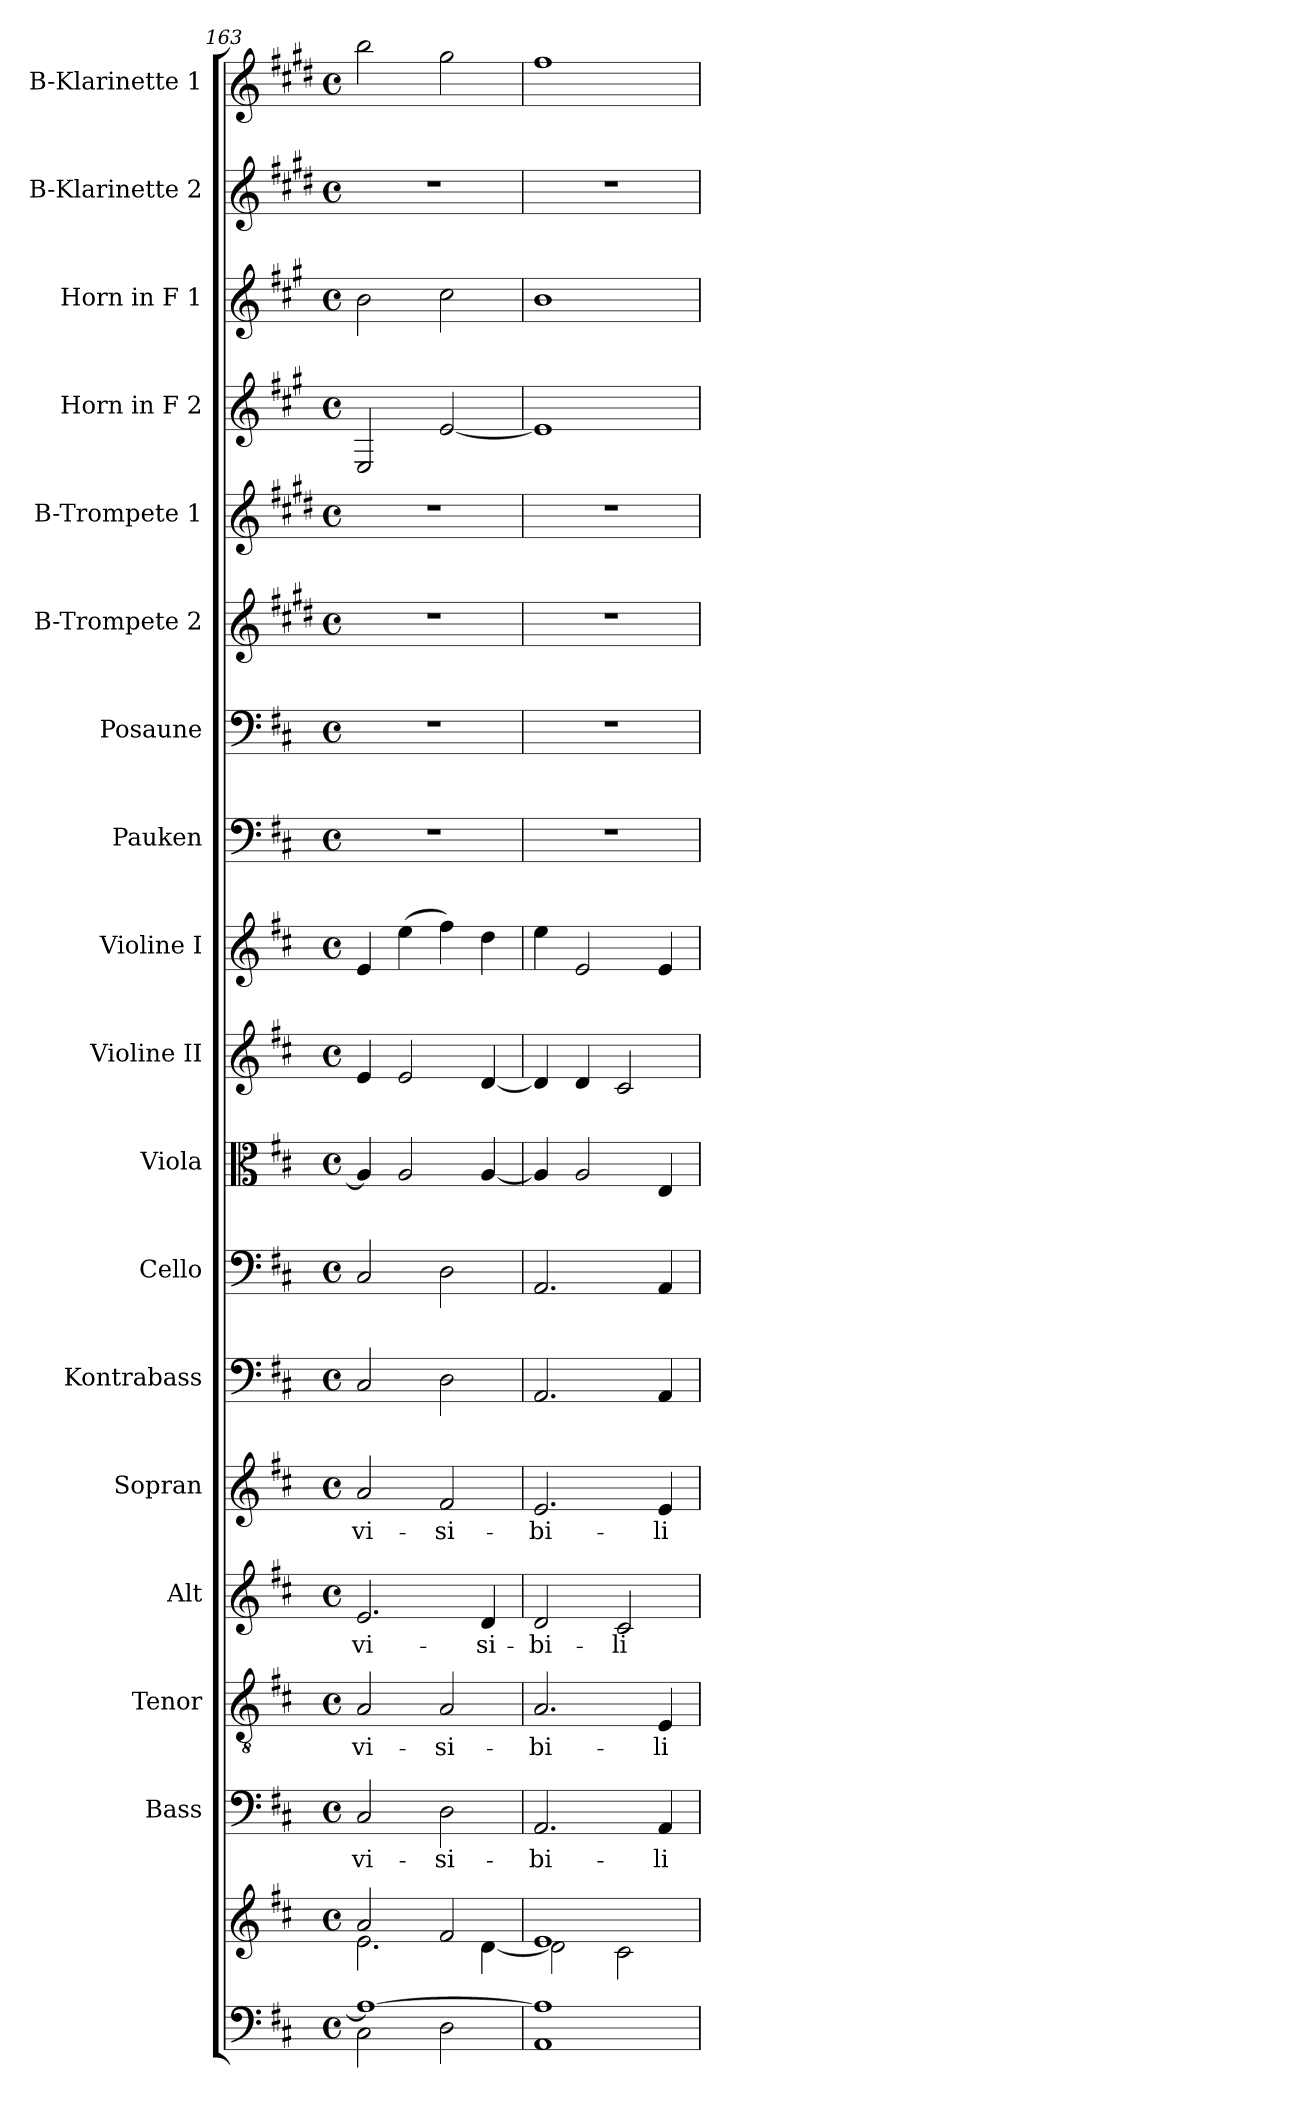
**kern	**kern	**kern	**text	**kern	**text	**kern	**text	**kern	**text	**kern	**kern	**kern	**kern	**kern	**kern	**kern	**kern	**kern	**kern	**kern	**kern	**kern
*part18	*part18	*part17	*part17	*part16	*part16	*part15	*part15	*part14	*part14	*part13	*part12	*part11	*part10	*part9	*part8	*part7	*part6	*part5	*part4	*part3	*part2	*part1
*staff19	*staff18	*staff17	*staff17	*staff16	*staff16	*staff15	*staff15	*staff14	*staff14	*staff13	*staff12	*staff11	*staff10	*staff9	*staff8	*staff7	*staff6	*staff5	*staff4	*staff3	*staff2	*staff1
*	*	*I"Bass	*	*I"Tenor	*	*I"Alt	*	*I"Sopran	*	*I"Kontrabass	*I"Cello	*I"Viola	*I"Violine II	*I"Violine I	*I"Pauken	*I"Posaune	*I"B-Trompete 2	*I"B-Trompete 1	*I"Horn in F 2	*I"Horn in F 1	*I"B-Klarinette 2	*I"B-Klarinette 1
*	*	*I'B.	*	*I'T.	*	*I'A.	*	*I'S.	*	*I'Kb.	*	*I'Vla.	*I'Vl. II	*I'Vl. I	*I'Pk.	*I'Pos.	*I'B Trp. 2	*I'B Trp. 1	*	*	*I'B Kl. 2	*I'B Kl. 1
*clefF4	*clefG2	*clefF4	*	*clefGv2	*	*clefG2	*	*clefG2	*	*clefF4	*clefF4	*clefC3	*clefG2	*clefG2	*clefF4	*clefF4	*clefG2	*clefG2	*clefG2	*clefG2	*clefG2	*clefG2
*	*	*	*	*	*	*	*	*	*	*ITrd7c12	*	*	*	*	*	*	*ITrd1c2	*ITrd1c2	*ITrd4c7	*ITrd4c7	*ITrd1c2	*ITrd1c2
*k[f#c#]	*k[f#c#]	*k[f#c#]	*	*k[f#c#]	*	*k[f#c#]	*	*k[f#c#]	*	*k[f#c#]	*k[f#c#]	*k[f#c#]	*k[f#c#]	*k[f#c#]	*k[f#c#]	*k[f#c#]	*k[f#c#]	*k[f#c#]	*k[f#c#]	*k[f#c#]	*k[f#c#]	*k[f#c#]
*D:	*D:	*D:	*	*D:	*	*D:	*	*D:	*	*D:	*D:	*D:	*D:	*D:	*D:	*D:	*D:	*D:	*D:	*D:	*D:	*D:
*M4/4	*M4/4	*M4/4	*	*M4/4	*	*M4/4	*	*M4/4	*	*M4/4	*M4/4	*M4/4	*M4/4	*M4/4	*M4/4	*M4/4	*M4/4	*M4/4	*M4/4	*M4/4	*M4/4	*M4/4
*met(c)	*met(c)	*met(c)	*	*met(c)	*	*met(c)	*	*met(c)	*	*met(c)	*met(c)	*met(c)	*met(c)	*met(c)	*met(c)	*met(c)	*met(c)	*met(c)	*met(c)	*met(c)	*met(c)	*met(c)
=163	=163	=163	=163	=163	=163	=163	=163	=163	=163	=163	=163	=163	=163	=163	=163	=163	=163	=163	=163	=163	=163	=163
*^	*^	*	*	*	*	*	*	*	*	*	*	*	*	*	*	*	*	*	*	*	*	*
!	!	!	!	!	!LO:LY:b	!	!LO:LY:b	!	!LO:LY:b	!	!LO:LY:b	!	!	!	!	!	!	!	!	!	!	!	!	!
1A_	2C#\	2a/	2.e\	2C#/	-vi-	2A/	-vi-	2.e/	vi-	2a/	-vi-	2CC#/	2C#/	4A/]	4e/	4e/	1r	1r	1r	1r	2AA/	2e\	1r	2aa\
.	.	.	.	.	.	.	.	.	.	.	.	.	.	2A/	2e/	(>4ee\	.	.	.	.	.	.	.	.
!	!	!	!	!	!LO:LY:b	!	!LO:LY:b	!	!	!	!LO:LY:b	!	!	!	!	!	!	!	!	!	!	!	!	!
.	2D\	2f#/	.	2D\	-si-	2A/	-si-	.	.	2f#/	-si-	2DD\	2D\	.	.	4ff#\)	.	.	.	.	[2A/	2f#\	.	2ff#\
!	!	!	!	!	!	!	!	!	!LO:LY:b	!	!	!	!	!	!	!	!	!	!	!	!	!	!	!
.	.	.	[<4d\	.	.	.	.	4d/	-si-	.	.	.	.	[4A/	[4d/	4dd\	.	.	.	.	.	.	.	.
=164	=164	=164	=164	=164	=164	=164	=164	=164	=164	=164	=164	=164	=164	=164	=164	=164	=164	=164	=164	=164	=164	=164	=164	=164
!	!	!	!	!	!LO:LY:b	!	!LO:LY:b	!	!LO:LY:b	!	!LO:LY:b	!	!	!	!	!	!	!	!	!	!	!	!	!
1A]	1AA	1e	2d\]	2.AA/	-bi-	2.A/	-bi-	2d/	-bi-	2.e/	-bi-	2.AAA/	2.AA/	4A/]	4d/]	4ee\	1r	1r	1r	1r	1A]	1e	1r	1ee
.	.	.	.	.	.	.	.	.	.	.	.	.	.	2A/	4d/	2e/	.	.	.	.	.	.	.	.
!	!	!	!	!	!	!	!	!	!LO:LY:b	!	!	!	!	!	!	!	!	!	!	!	!	!	!	!
.	.	.	2c#\	.	.	.	.	2c#/	-li-	.	.	.	.	.	2c#/	.	.	.	.	.	.	.	.	.
!	!	!	!	!	!LO:LY:b	!	!LO:LY:b	!	!	!	!LO:LY:b	!	!	!	!	!	!	!	!	!	!	!	!	!
.	.	.	.	4AA/	-li-	4E/	-li-	.	.	4e/	-li-	4AAA/	4AA/	4E/	.	4e/	.	.	.	.	.	.	.	.
*v	*v	*	*	*	*	*	*	*	*	*	*	*	*	*	*	*	*	*	*	*	*	*	*	*
*	*v	*v	*	*	*	*	*	*	*	*	*	*	*	*	*	*	*	*	*	*	*	*	*
=	=	=	=	=	=	=	=	=	=	=	=	=	=	=	=	=	=	=	=	=	=	=
*-	*-	*-	*-	*-	*-	*-	*-	*-	*-	*-	*-	*-	*-	*-	*-	*-	*-	*-	*-	*-	*-	*-
